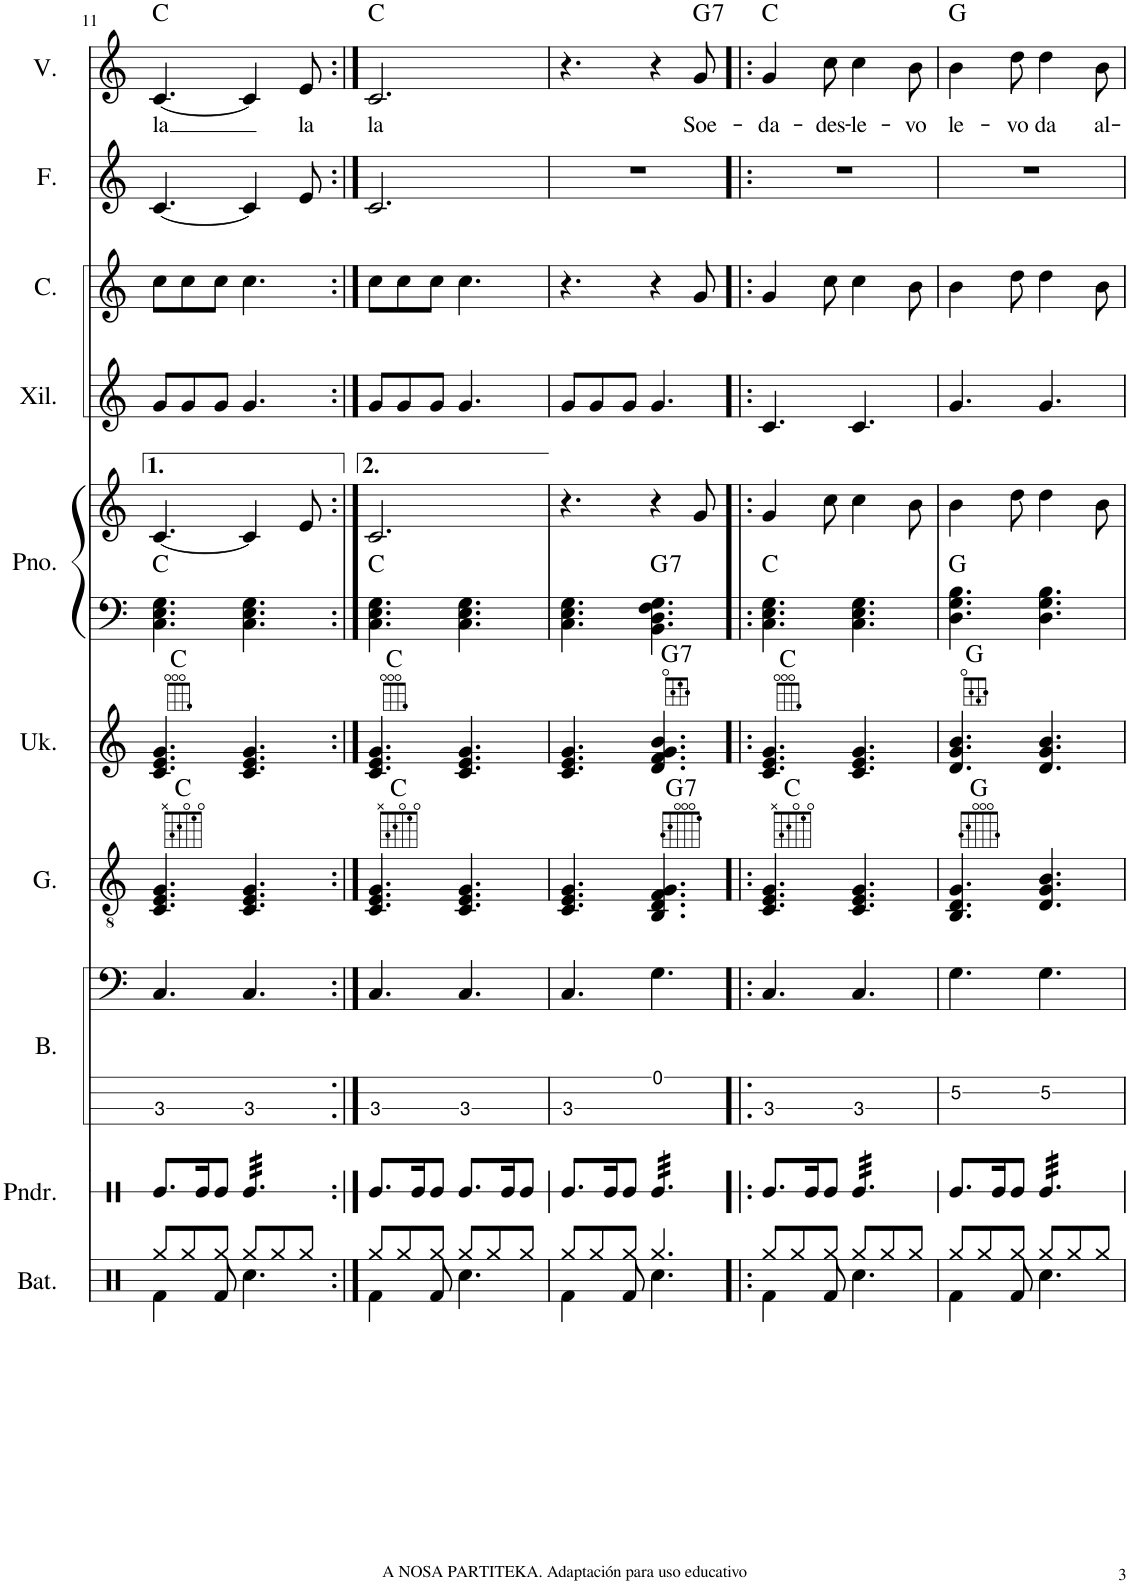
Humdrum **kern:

**kern	**kern	**kern	**kern	**kern	**harte	**kern	**harte	**kern	**kern	**harte	**kern	**kern	**kern	**kern	**text	**harte
*part10	*part9	*part8	*part8	*part7	*part7	*part6	*part6	*part5	*part5	*part5	*part4	*part3	*part2	*part1	*part1	*part1
*staff12	*staff11	*staff10	*staff9	*staff8	*	*staff7	*	*staff6	*staff5	*	*staff4	*staff3	*staff2	*staff1	*staff1	*
*I"Batería	*I"Pandeireta	*I"Baixo	*	*I"Guitarra	*	*I"Ukelele	*	*I"Piano	*	*	*I"Xilófono	*I"Carillón	*I"Frauta	*I"Voz	*	*
*I'Bat.	*I'Pndr.	*I'B.	*	*I'G.	*	*I'Uk.	*	*I'Pno.	*	*	*I'Xil.	*I'C.	*I'F.	*I'V.	*	*
!!LO:PB:g=z
*clefX	*clefX	*	*clefF4	*clefGv2	*	*clefG2	*	*clefF4	*clefG2	*	*clefG2	*clefG2	*clefG2	*clefG2	*	*
*	*	*Trd7c12	*Trd7c12	*	*	*	*	*	*	*	*Trd-7c-12	*Trd-14c-24	*	*	*	*
*k[]	*k[]	*k[]	*k[]	*k[]	*	*k[]	*	*k[]	*k[]	*	*k[]	*k[]	*k[]	*k[]	*	*
*M6/8	*M6/8	*M6/8	*M6/8	*M6/8	*	*M6/8	*	*M6/8	*M6/8	*	*M6/8	*M6/8	*M6/8	*M6/8	*	*
=11	=11	=11	=11	=11	=11	=11	=11	=11	=11	=11	=11	=11	=11	=11	=11	=11
*^	*	*	*	*	*	*	*	*	*	*	*	*	*	*	*	*
!	!	!	!	!	!	!	!	!	!	!	!	!	!	!	!	!LO:LY:b	!
8Rgg/L	4Rf\	8.Re/L	4.C	4.C/	4.C/ 4.E/ 4.G/	C:maj	4.c/ 4.e/ 4.g/	C:maj	4.C\ 4.E\ 4.G\	[4.c/	C:maj	8g/L	8cc\L	[4.c/	[4.c/	la	C:maj
8Rgg/	.	.	.	.	.	.	.	.	.	.	.	8g/	8cc\	.	.	.	.
.	.	16Re/K	.	.	.	.	.	.	.	.	.	.	.	.	.	.	.
8Rgg/J	8Rf/	8Re/J	.	.	.	.	.	.	.	.	.	8g/J	8cc\J	.	.	.	.
*	*	*tremolo	*	*	*	*	*	*	*	*	*	*	*	*	*	*	*
8Rgg/L	4.Rcc\	32Re/LLL	4.C	4.C/	4.C/ 4.E/ 4.G/	.	4.c/ 4.e/ 4.g/	.	4.C\ 4.E\ 4.G\	4c/]	.	4.g/	4.cc\	4c/]	4c/]	.	.
.	.	32Re/	.	.	.	.	.	.	.	.	.	.	.	.	.	.	.
.	.	32Re/	.	.	.	.	.	.	.	.	.	.	.	.	.	.	.
.	.	32Re/	.	.	.	.	.	.	.	.	.	.	.	.	.	.	.
8Rgg/	.	32Re/	.	.	.	.	.	.	.	.	.	.	.	.	.	.	.
.	.	32Re/	.	.	.	.	.	.	.	.	.	.	.	.	.	.	.
.	.	32Re/	.	.	.	.	.	.	.	.	.	.	.	.	.	.	.
.	.	32Re/	.	.	.	.	.	.	.	.	.	.	.	.	.	.	.
!	!	!	!	!	!	!	!	!	!	!	!	!	!	!	!	!LO:LY:b	!
8Rgg/J	.	32Re/	.	.	.	.	.	.	.	8e/	.	.	.	8e/	8e/	la	.
.	.	32Re/	.	.	.	.	.	.	.	.	.	.	.	.	.	.	.
.	.	32Re/	.	.	.	.	.	.	.	.	.	.	.	.	.	.	.
.	.	32Re/JJJ	.	.	.	.	.	.	.	.	.	.	.	.	.	.	.
*	*	*Xtremolo	*	*	*	*	*	*	*	*	*	*	*	*	*	*	*
=12:|!	=12:|!	=12:|!	=12:|!	=12:|!	=12:|!	=12:|!	=12:|!	=12:|!	=12:|!	=12:|!	=12:|!	=12:|!	=12:|!	=12:|!	=12:|!	=12:|!	=12:|!
!	!	!	!	!	!	!	!	!	!	!	!	!	!	!	!	!LO:LY:b	!
8Rgg/L	4Rf\	8.Re/L	4.C	4.C/	4.C/ 4.E/ 4.G/	C:maj	4.c/ 4.e/ 4.g/	C:maj	4.C\ 4.E\ 4.G\	2.c/	C:maj	8g/L	8cc\L	2.c/	2.c/	la	C:maj
8Rgg/	.	.	.	.	.	.	.	.	.	.	.	8g/	8cc\	.	.	.	.
.	.	16Re/K	.	.	.	.	.	.	.	.	.	.	.	.	.	.	.
8Rgg/J	8Rf/	8Re/J	.	.	.	.	.	.	.	.	.	8g/J	8cc\J	.	.	.	.
8Rgg/L	4.Rcc\	8.Re/L	4.C	4.C/	4.C/ 4.E/ 4.G/	.	4.c/ 4.e/ 4.g/	.	4.C\ 4.E\ 4.G\	.	.	4.g/	4.cc\	.	.	.	.
8Rgg/	.	.	.	.	.	.	.	.	.	.	.	.	.	.	.	.	.
.	.	16Re/K	.	.	.	.	.	.	.	.	.	.	.	.	.	.	.
8Rgg/J	.	8Re/J	.	.	.	.	.	.	.	.	.	.	.	.	.	.	.
=13	=13	=13	=13	=13	=13	=13	=13	=13	=13	=13	=13	=13	=13	=13	=13	=13	=13
8Rgg/L	4Rf\	8.Re/L	4.C	4.C/	4.C/ 4.E/ 4.G/	.	4.c/ 4.e/ 4.g/	.	4.C\ 4.E\ 4.G\	4.r	.	8g/L	4.r	2.r	4.r	.	.
8Rgg/	.	.	.	.	.	.	.	.	.	.	.	8g/	.	.	.	.	.
.	.	16Re/K	.	.	.	.	.	.	.	.	.	.	.	.	.	.	.
8Rgg/J	8Rf/	8Re/J	.	.	.	.	.	.	.	.	.	8g/J	.	.	.	.	.
!	!	!	!	!	!	!LO:H:kt=7	!	!LO:H:kt=7	!	!	!LO:H:kt=7	!	!	!	!	!	!
*	*	*tremolo	*	*	*	*	*	*	*	*	*	*	*	*	*	*	*
4.Rgg/	4.Rcc\	32Re/LLL	4.G	4.G\	4.BB/ 4.D/ 4.F/ 4.G/	G:7	4.d/ 4.f/ 4.g/ 4.b/	G:7	4.BB\ 4.D\ 4.F\ 4.G\	4r	G:7	4.g/	4r	.	4r	.	.
.	.	32Re/	.	.	.	.	.	.	.	.	.	.	.	.	.	.	.
.	.	32Re/	.	.	.	.	.	.	.	.	.	.	.	.	.	.	.
.	.	32Re/	.	.	.	.	.	.	.	.	.	.	.	.	.	.	.
.	.	32Re/	.	.	.	.	.	.	.	.	.	.	.	.	.	.	.
.	.	32Re/	.	.	.	.	.	.	.	.	.	.	.	.	.	.	.
.	.	32Re/	.	.	.	.	.	.	.	.	.	.	.	.	.	.	.
.	.	32Re/	.	.	.	.	.	.	.	.	.	.	.	.	.	.	.
!	!	!	!	!	!	!	!	!	!	!	!	!	!	!	!	!LO:LY:b	!LO:H:kt=7
.	.	32Re/	.	.	.	.	.	.	.	8g/	.	.	8g/	.	8g/	Soe-	G:7
.	.	32Re/	.	.	.	.	.	.	.	.	.	.	.	.	.	.	.
.	.	32Re/	.	.	.	.	.	.	.	.	.	.	.	.	.	.	.
.	.	32Re/JJJ	.	.	.	.	.	.	.	.	.	.	.	.	.	.	.
*	*	*Xtremolo	*	*	*	*	*	*	*	*	*	*	*	*	*	*	*
=14!|:	=14!|:	=14!|:	=14!|:	=14!|:	=14!|:	=14!|:	=14!|:	=14!|:	=14!|:	=14!|:	=14!|:	=14!|:	=14!|:	=14!|:	=14!|:	=14!|:	=14!|:
!	!	!	!	!	!	!	!	!	!	!	!	!	!	!	!	!LO:LY:b	!
8Rgg/L	4Rf\	8.Re/L	4.C	4.C/	4.C/ 4.E/ 4.G/	C:maj	4.c/ 4.e/ 4.g/	C:maj	4.C\ 4.E\ 4.G\	4g/	C:maj	4.c/	4g/	2.r	4g/	-da-	C:maj
8Rgg/	.	.	.	.	.	.	.	.	.	.	.	.	.	.	.	.	.
.	.	16Re/K	.	.	.	.	.	.	.	.	.	.	.	.	.	.	.
!	!	!	!	!	!	!	!	!	!	!	!	!	!	!	!	!LO:LY:b	!
8Rgg/J	8Rf/	8Re/J	.	.	.	.	.	.	.	8cc\	.	.	8cc\	.	8cc\	-des-	.
!	!	!	!	!	!	!	!	!	!	!	!	!	!	!	!	!LO:LY:b	!
*	*	*tremolo	*	*	*	*	*	*	*	*	*	*	*	*	*	*	*
8Rgg/L	4.Rcc\	32Re/LLL	4.C	4.C/	4.C/ 4.E/ 4.G/	.	4.c/ 4.e/ 4.g/	.	4.C\ 4.E\ 4.G\	4cc\	.	4.c/	4cc\	.	4cc\	-le-	.
.	.	32Re/	.	.	.	.	.	.	.	.	.	.	.	.	.	.	.
.	.	32Re/	.	.	.	.	.	.	.	.	.	.	.	.	.	.	.
.	.	32Re/	.	.	.	.	.	.	.	.	.	.	.	.	.	.	.
8Rgg/	.	32Re/	.	.	.	.	.	.	.	.	.	.	.	.	.	.	.
.	.	32Re/	.	.	.	.	.	.	.	.	.	.	.	.	.	.	.
.	.	32Re/	.	.	.	.	.	.	.	.	.	.	.	.	.	.	.
.	.	32Re/	.	.	.	.	.	.	.	.	.	.	.	.	.	.	.
!	!	!	!	!	!	!	!	!	!	!	!	!	!	!	!	!LO:LY:b	!
8Rgg/J	.	32Re/	.	.	.	.	.	.	.	8b\	.	.	8b\	.	8b\	-vo	.
.	.	32Re/	.	.	.	.	.	.	.	.	.	.	.	.	.	.	.
.	.	32Re/	.	.	.	.	.	.	.	.	.	.	.	.	.	.	.
.	.	32Re/JJJ	.	.	.	.	.	.	.	.	.	.	.	.	.	.	.
*	*	*Xtremolo	*	*	*	*	*	*	*	*	*	*	*	*	*	*	*
=15	=15	=15	=15	=15	=15	=15	=15	=15	=15	=15	=15	=15	=15	=15	=15	=15	=15
!	!	!	!	!	!	!	!	!	!	!	!	!	!	!	!	!LO:LY:b	!
8Rgg/L	4Rf\	8.Re/L	4.G	4.G\	4.BB/ 4.D/ 4.G/	G:maj	4.d/ 4.g/ 4.b/	G:maj	4.D\ 4.G\ 4.B\	4b\	G:maj	4.g/	4b\	2.r	4b\	le-	G:maj
8Rgg/	.	.	.	.	.	.	.	.	.	.	.	.	.	.	.	.	.
.	.	16Re/K	.	.	.	.	.	.	.	.	.	.	.	.	.	.	.
!	!	!	!	!	!	!	!	!	!	!	!	!	!	!	!	!LO:LY:b	!
8Rgg/J	8Rf/	8Re/J	.	.	.	.	.	.	.	8dd\	.	.	8dd\	.	8dd\	-vo	.
!	!	!	!	!	!	!	!	!	!	!	!	!	!	!	!	!LO:LY:b	!
*	*	*tremolo	*	*	*	*	*	*	*	*	*	*	*	*	*	*	*
8Rgg/L	4.Rcc\	32Re/LLL	4.G	4.G\	4.D/ 4.G/ 4.B/	.	4.d/ 4.g/ 4.b/	.	4.D\ 4.G\ 4.B\	4dd\	.	4.g/	4dd\	.	4dd\	da	.
.	.	32Re/	.	.	.	.	.	.	.	.	.	.	.	.	.	.	.
.	.	32Re/	.	.	.	.	.	.	.	.	.	.	.	.	.	.	.
.	.	32Re/	.	.	.	.	.	.	.	.	.	.	.	.	.	.	.
8Rgg/	.	32Re/	.	.	.	.	.	.	.	.	.	.	.	.	.	.	.
.	.	32Re/	.	.	.	.	.	.	.	.	.	.	.	.	.	.	.
.	.	32Re/	.	.	.	.	.	.	.	.	.	.	.	.	.	.	.
.	.	32Re/	.	.	.	.	.	.	.	.	.	.	.	.	.	.	.
!	!	!	!	!	!	!	!	!	!	!	!	!	!	!	!	!LO:LY:b	!
8Rgg/J	.	32Re/	.	.	.	.	.	.	.	8b\	.	.	8b\	.	8b\	al-	.
.	.	32Re/	.	.	.	.	.	.	.	.	.	.	.	.	.	.	.
.	.	32Re/	.	.	.	.	.	.	.	.	.	.	.	.	.	.	.
.	.	32Re/JJJ	.	.	.	.	.	.	.	.	.	.	.	.	.	.	.
*	*	*Xtremolo	*	*	*	*	*	*	*	*	*	*	*	*	*	*	*
*v	*v	*	*	*	*	*	*	*	*	*	*	*	*	*	*	*	*
=	=	=	=	=	=	=	=	=	=	=	=	=	=	=	=	=
*-	*-	*-	*-	*-	*-	*-	*-	*-	*-	*-	*-	*-	*-	*-	*-	*-
